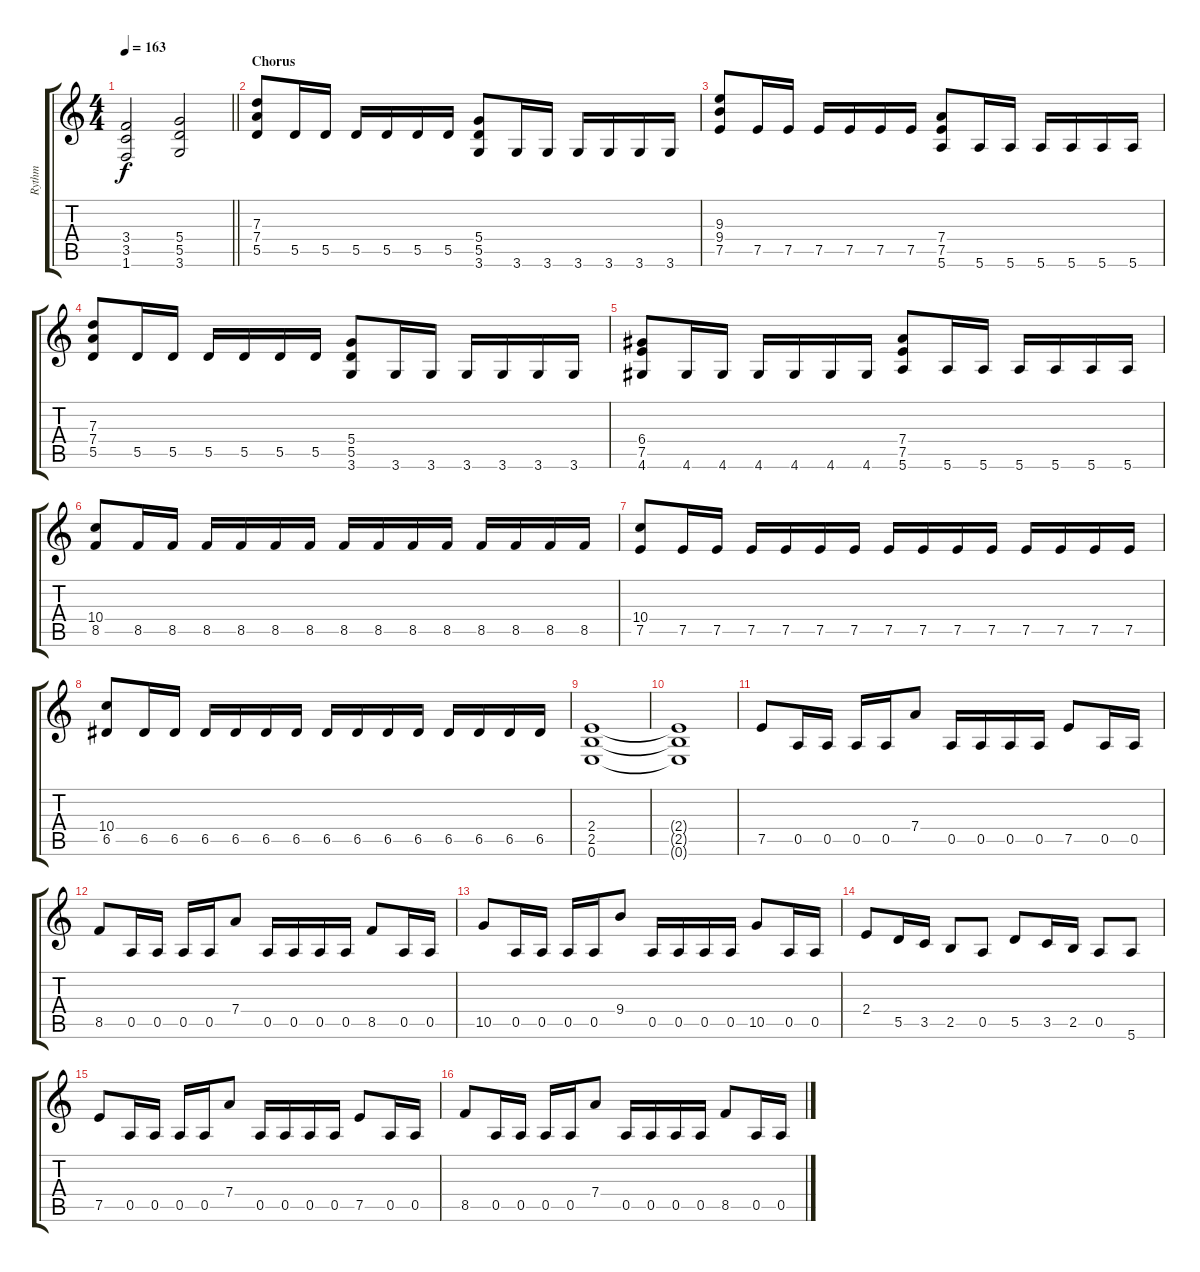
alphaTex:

\track ("Rythm" "Rythm") {instrument distortionguitar}
\staff {score tabs}
\tuning (E4 B3 G3 D3 A2 E2) {hide}
\ts (4 4)
\tempo 163
\clef g2
\barLineRight lightlight
\ks c
(3.4 3.5 1.6).2{dy f} (5.4 5.5 3.6).2 |
\section ("" "Chorus")
(7.3 7.4 5.5).8 5.5.16 5.5.16 5.5.16 5.5.16 5.5.16 5.5.16 (5.4 5.5 3.6).8 3.6.16 3.6.16 3.6.16 3.6.16 3.6.16 3.6.16 |
(9.3 9.4 7.5).8 7.5.16 7.5.16 7.5.16 7.5.16 7.5.16 7.5.16 (7.4 7.5 5.6).8 5.6.16 5.6.16 5.6.16 5.6.16 5.6.16 5.6.16 |
(7.3 7.4 5.5).8 5.5.16 5.5.16 5.5.16 5.5.16 5.5.16 5.5.16 (5.4 5.5 3.6).8 3.6.16 3.6.16 3.6.16 3.6.16 3.6.16 3.6.16 |
(6.4 7.5 4.6).8 4.6.16 4.6.16 4.6.16 4.6.16 4.6.16 4.6.16 (7.4 7.5 5.6).8 5.6.16 5.6.16 5.6.16 5.6.16 5.6.16 5.6.16 |
(10.4 8.5).8 8.5.16 8.5.16 8.5.16 8.5.16 8.5.16 8.5.16 8.5.16 8.5.16 8.5.16 8.5.16 8.5.16 8.5.16 8.5.16 8.5.16 |
(10.4 7.5).8 7.5.16 7.5.16 7.5.16 7.5.16 7.5.16 7.5.16 7.5.16 7.5.16 7.5.16 7.5.16 7.5.16 7.5.16 7.5.16 7.5.16 |
(10.4 6.5).8 6.5.16 6.5.16 6.5.16 6.5.16 6.5.16 6.5.16 6.5.16 6.5.16 6.5.16 6.5.16 6.5.16 6.5.16 6.5.16 6.5.16 |
(2.4 2.5 0.6).1 |
(2.4{t} 2.5{t} 0.6{t}).1 |
7.5.8 0.5.16 0.5.16 0.5.16 0.5.16 7.4.8 0.5.16 0.5.16 0.5.16 0.5.16 7.5.8 0.5.16 0.5.16 |
8.5.8 0.5.16 0.5.16 0.5.16 0.5.16 7.4.8 0.5.16 0.5.16 0.5.16 0.5.16 8.5.8 0.5.16 0.5.16 |
10.5.8 0.5.16 0.5.16 0.5.16 0.5.16 9.4.8 0.5.16 0.5.16 0.5.16 0.5.16 10.5.8 0.5.16 0.5.16 |
2.4.8 5.5.16 3.5.16 2.5.8 0.5.8 5.5.8 3.5.16 2.5.16 0.5.8 5.6.8 |
7.5.8 0.5.16 0.5.16 0.5.16 0.5.16 7.4.8 0.5.16 0.5.16 0.5.16 0.5.16 7.5.8 0.5.16 0.5.16 |
8.5.8 0.5.16 0.5.16 0.5.16 0.5.16 7.4.8 0.5.16 0.5.16 0.5.16 0.5.16 8.5.8 0.5.16 0.5.16
